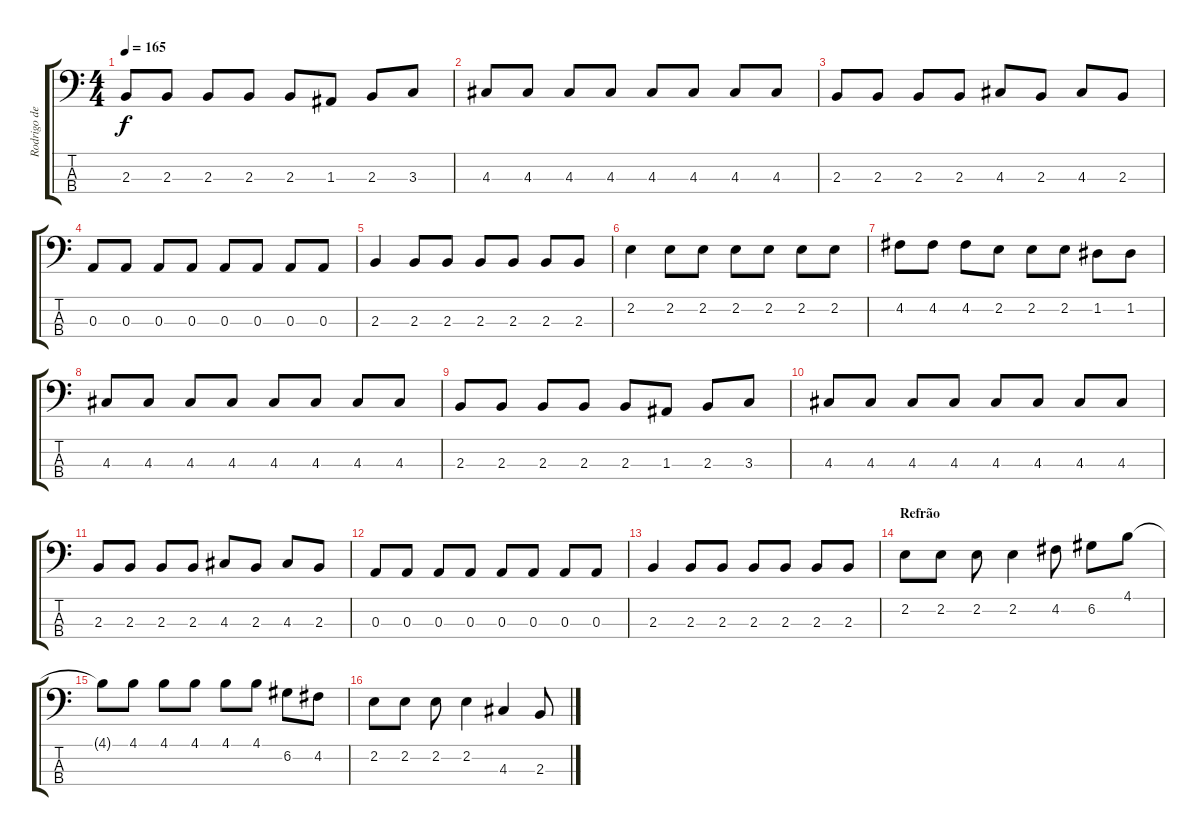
\track ("Rodrigo de Niro" "Rodrigo de") {instrument electricbasspick}
\staff {score tabs}
\tuning (G2 D2 A1 E1) {hide}
\ts (4 4)
\tempo 165
\clef f4
\ks c
2.3.8{dy f} 2.3.8 2.3.8 2.3.8 2.3.8 1.3.8 2.3.8 3.3.8 |
4.3.8 4.3.8 4.3.8 4.3.8 4.3.8 4.3.8 4.3.8 4.3.8 |
2.3.8 2.3.8 2.3.8 2.3.8 4.3.8 2.3.8 4.3.8 2.3.8 |
0.3.8 0.3.8 0.3.8 0.3.8 0.3.8 0.3.8 0.3.8 0.3.8 |
2.3.4 2.3.8 2.3.8 2.3.8 2.3.8 2.3.8 2.3.8 |
2.2.4 2.2.8 2.2.8 2.2.8 2.2.8 2.2.8 2.2.8 |
4.2.8 4.2.8 4.2.8 2.2.8 2.2.8 2.2.8 1.2.8 1.2.8 |
4.3.8 4.3.8 4.3.8 4.3.8 4.3.8 4.3.8 4.3.8 4.3.8 |
2.3.8 2.3.8 2.3.8 2.3.8 2.3.8 1.3.8 2.3.8 3.3.8 |
4.3.8 4.3.8 4.3.8 4.3.8 4.3.8 4.3.8 4.3.8 4.3.8 |
2.3.8 2.3.8 2.3.8 2.3.8 4.3.8 2.3.8 4.3.8 2.3.8 |
0.3.8 0.3.8 0.3.8 0.3.8 0.3.8 0.3.8 0.3.8 0.3.8 |
2.3.4 2.3.8 2.3.8 2.3.8 2.3.8 2.3.8 2.3.8 |
\section ("" "Refrão")
2.2.8 2.2.8 2.2.8 2.2.4 4.2.8 6.2.8 4.1.8 |
4.1{t}.8 4.1.8 4.1.8 4.1.8 4.1.8 4.1.8 6.2.8 4.2.8 |
2.2.8 2.2.8 2.2.8 2.2.4 4.3.4 2.3.8
